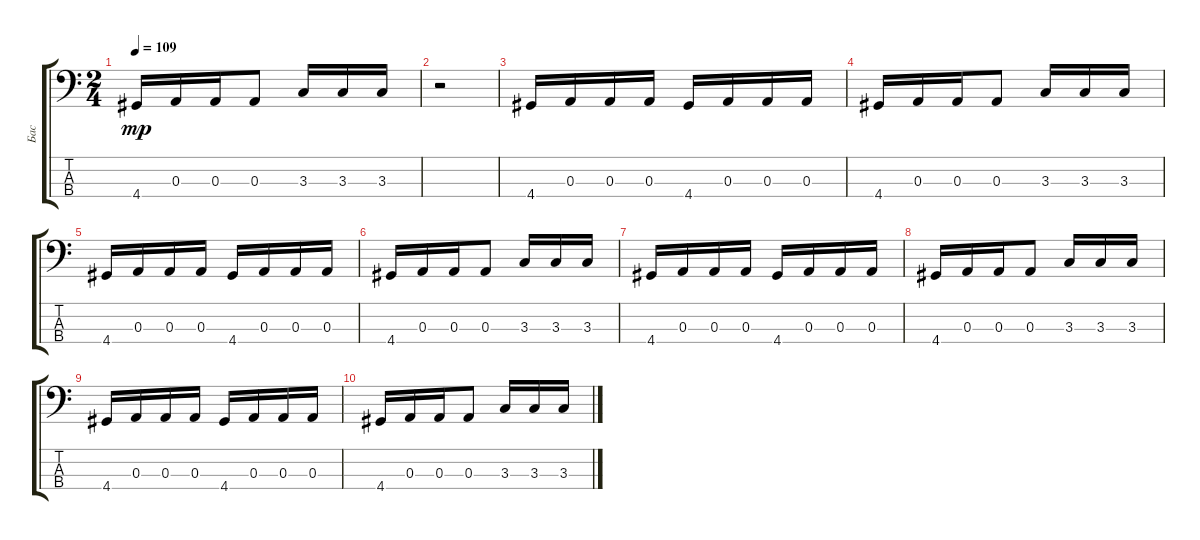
\track ("Бас" "Бас") {instrument electricbassfinger}
\staff {score tabs}
\tuning (G2 D2 A1 E1) {hide}
\ts (2 4)
\tempo 109
\clef f4
\ks c
4.4.16{dy mp} 0.3.16 0.3.16 0.3.8 3.3.16 3.3.16 3.3.16 |
r.2 |
4.4.16 0.3.16 0.3.16 0.3.16 4.4.16 0.3.16 0.3.16 0.3.16 |
4.4.16 0.3.16 0.3.16 0.3.8 3.3.16 3.3.16 3.3.16 |
4.4.16 0.3.16 0.3.16 0.3.16 4.4.16 0.3.16 0.3.16 0.3.16 |
4.4.16 0.3.16 0.3.16 0.3.8 3.3.16 3.3.16 3.3.16 |
4.4.16 0.3.16 0.3.16 0.3.16 4.4.16 0.3.16 0.3.16 0.3.16 |
4.4.16 0.3.16 0.3.16 0.3.8 3.3.16 3.3.16 3.3.16 |
4.4.16 0.3.16 0.3.16 0.3.16 4.4.16 0.3.16 0.3.16 0.3.16 |
4.4.16 0.3.16 0.3.16 0.3.8 3.3.16 3.3.16 3.3.16
